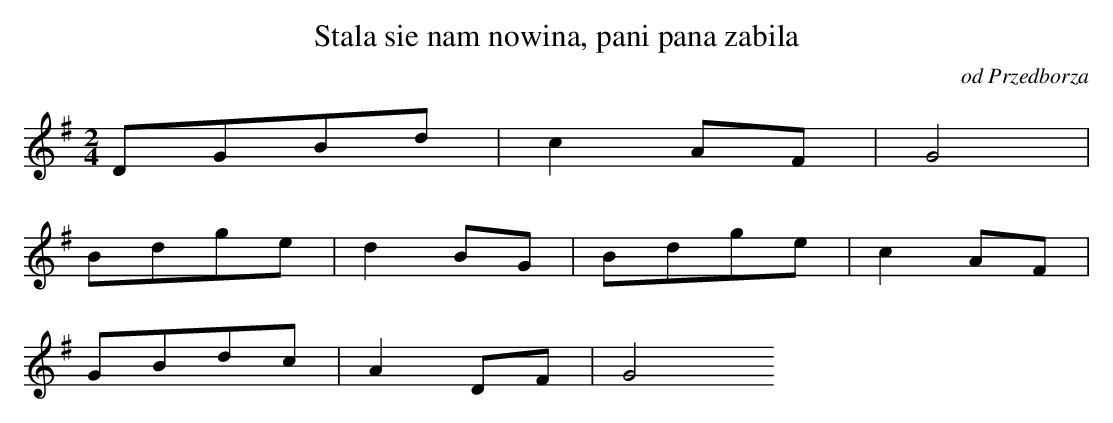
X:1
T: Stala sie nam nowina, pani pana zabila
O: od Przedborza
M: 2/4
L: 1/8
K: G
DGBd | c2AF | G4 |
Bdge | d2BG | Bdge | c2AF |
GBdc | A2DF | G4
